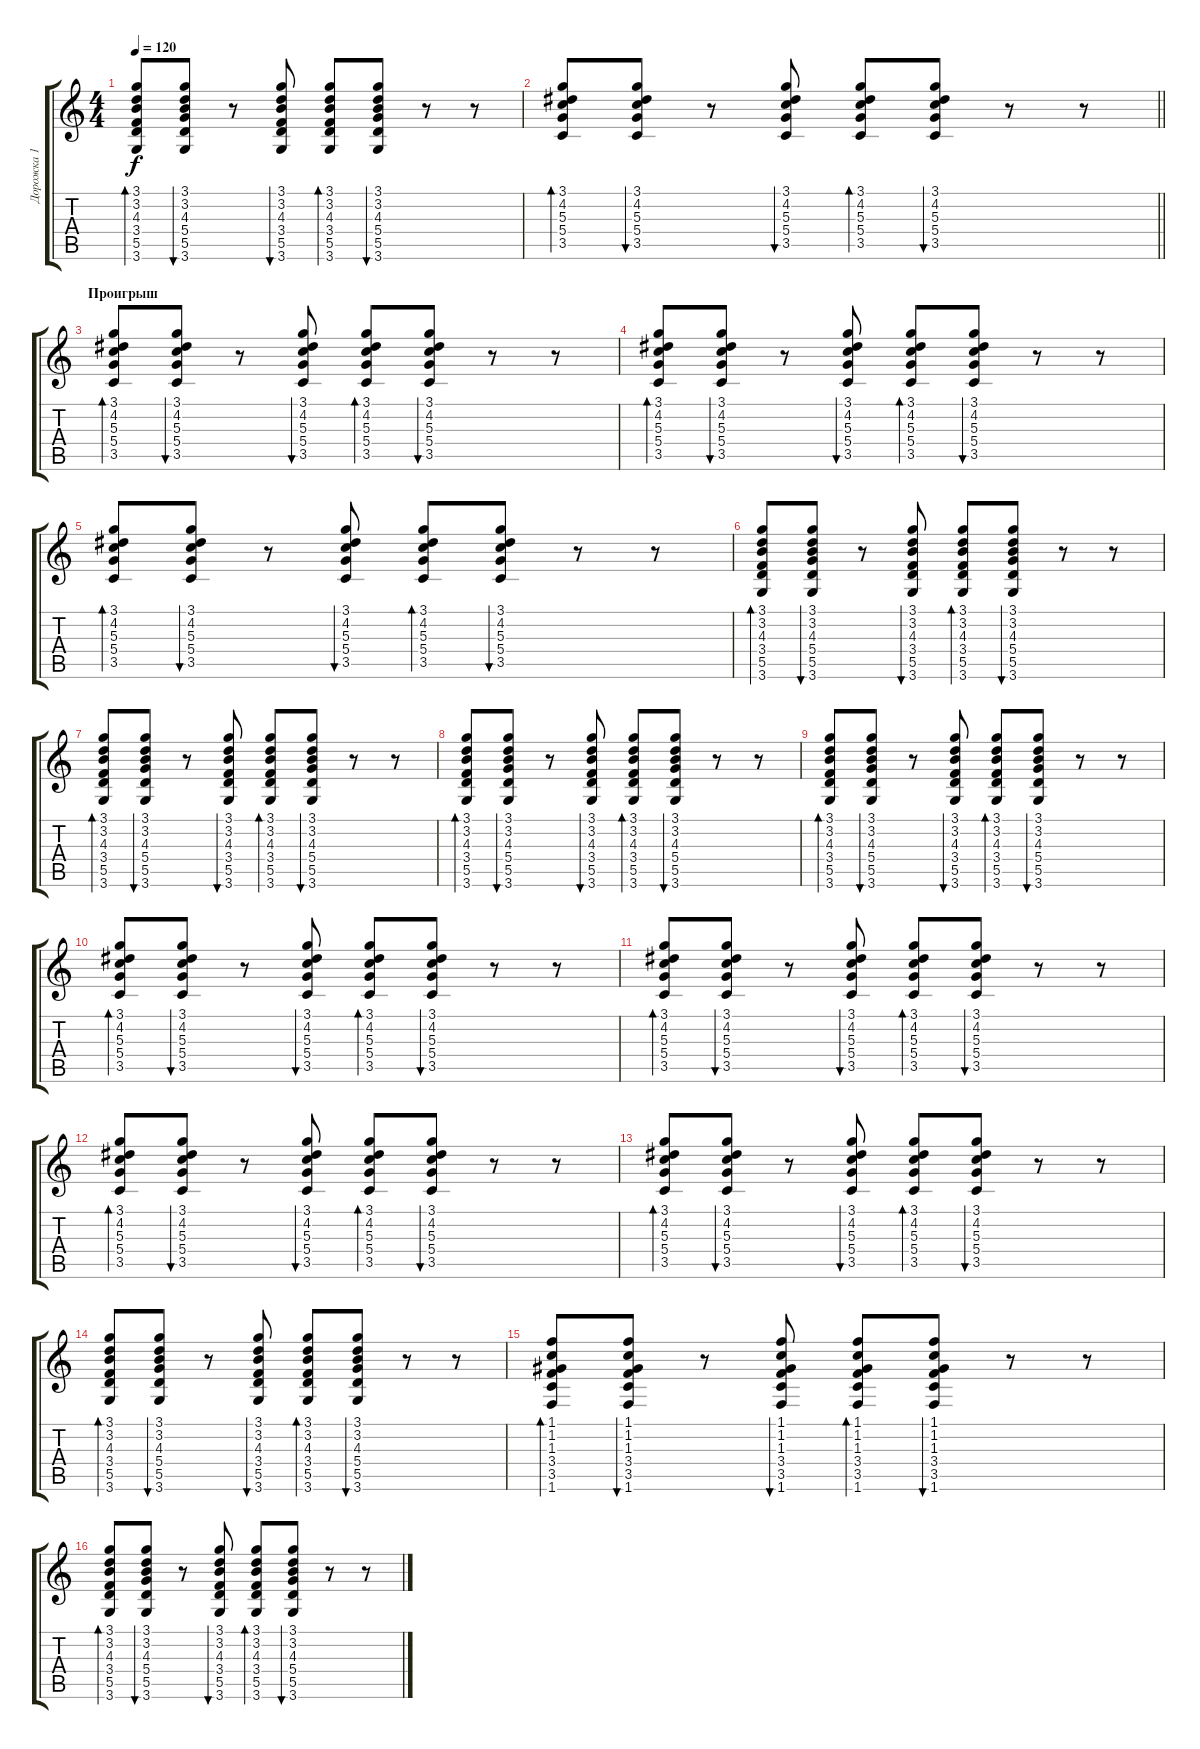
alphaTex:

\track ("Дорожка 1" "Дорожка 1") {instrument acousticguitarsteel}
\staff {score tabs}
\tuning (E4 B3 G3 D3 A2 E2) {hide}
\ts (4 4)
\tempo 120
\clef g2
\ks c
(3.1 3.2 4.3 3.4 5.5 3.6).8{bd 60 dy f} (3.1 3.2 4.3 5.4 5.5 3.6).8{bu 60} r.8 (3.1 3.2 4.3 3.4 5.5 3.6).8{bu 60} (3.1 3.2 4.3 3.4 5.5 3.6).8{bd 60} (3.1 3.2 4.3 5.4 5.5 3.6).8{bu 60} r.8 r.8 |
\barLineRight lightlight
(3.1 4.2 5.3 5.4 3.5).8{bd 60} (3.1 4.2 5.3 5.4 3.5).8{bu 60} r.8 (3.1 4.2 5.3 5.4 3.5).8{bu 60} (3.1 4.2 5.3 5.4 3.5).8{bd 60} (3.1 4.2 5.3 5.4 3.5).8{bu 60} r.8 r.8 |
\section ("" "Проигрыш")
(3.1 4.2 5.3 5.4 3.5).8{bd 60} (3.1 4.2 5.3 5.4 3.5).8{bu 60} r.8 (3.1 4.2 5.3 5.4 3.5).8{bu 60} (3.1 4.2 5.3 5.4 3.5).8{bd 60} (3.1 4.2 5.3 5.4 3.5).8{bu 60} r.8 r.8 |
(3.1 4.2 5.3 5.4 3.5).8{bd 60} (3.1 4.2 5.3 5.4 3.5).8{bu 60} r.8 (3.1 4.2 5.3 5.4 3.5).8{bu 60} (3.1 4.2 5.3 5.4 3.5).8{bd 60} (3.1 4.2 5.3 5.4 3.5).8{bu 60} r.8 r.8 |
(3.1 4.2 5.3 5.4 3.5).8{bd 60} (3.1 4.2 5.3 5.4 3.5).8{bu 60} r.8 (3.1 4.2 5.3 5.4 3.5).8{bu 60} (3.1 4.2 5.3 5.4 3.5).8{bd 60} (3.1 4.2 5.3 5.4 3.5).8{bu 60} r.8 r.8 |
(3.1 3.2 4.3 3.4 5.5 3.6).8{bd 60} (3.1 3.2 4.3 5.4 5.5 3.6).8{bu 60} r.8 (3.1 3.2 4.3 3.4 5.5 3.6).8{bu 60} (3.1 3.2 4.3 3.4 5.5 3.6).8{bd 60} (3.1 3.2 4.3 5.4 5.5 3.6).8{bu 60} r.8 r.8 |
(3.1 3.2 4.3 3.4 5.5 3.6).8{bd 60} (3.1 3.2 4.3 5.4 5.5 3.6).8{bu 60} r.8 (3.1 3.2 4.3 3.4 5.5 3.6).8{bu 60} (3.1 3.2 4.3 3.4 5.5 3.6).8{bd 60} (3.1 3.2 4.3 5.4 5.5 3.6).8{bu 60} r.8 r.8 |
(3.1 3.2 4.3 3.4 5.5 3.6).8{bd 60} (3.1 3.2 4.3 5.4 5.5 3.6).8{bu 60} r.8 (3.1 3.2 4.3 3.4 5.5 3.6).8{bu 60} (3.1 3.2 4.3 3.4 5.5 3.6).8{bd 60} (3.1 3.2 4.3 5.4 5.5 3.6).8{bu 60} r.8 r.8 |
(3.1 3.2 4.3 3.4 5.5 3.6).8{bd 60} (3.1 3.2 4.3 5.4 5.5 3.6).8{bu 60} r.8 (3.1 3.2 4.3 3.4 5.5 3.6).8{bu 60} (3.1 3.2 4.3 3.4 5.5 3.6).8{bd 60} (3.1 3.2 4.3 5.4 5.5 3.6).8{bu 60} r.8 r.8 |
(3.1 4.2 5.3 5.4 3.5).8{bd 60} (3.1 4.2 5.3 5.4 3.5).8{bu 60} r.8 (3.1 4.2 5.3 5.4 3.5).8{bu 60} (3.1 4.2 5.3 5.4 3.5).8{bd 60} (3.1 4.2 5.3 5.4 3.5).8{bu 60} r.8 r.8 |
(3.1 4.2 5.3 5.4 3.5).8{bd 60} (3.1 4.2 5.3 5.4 3.5).8{bu 60} r.8 (3.1 4.2 5.3 5.4 3.5).8{bu 60} (3.1 4.2 5.3 5.4 3.5).8{bd 60} (3.1 4.2 5.3 5.4 3.5).8{bu 60} r.8 r.8 |
(3.1 4.2 5.3 5.4 3.5).8{bd 60} (3.1 4.2 5.3 5.4 3.5).8{bu 60} r.8 (3.1 4.2 5.3 5.4 3.5).8{bu 60} (3.1 4.2 5.3 5.4 3.5).8{bd 60} (3.1 4.2 5.3 5.4 3.5).8{bu 60} r.8 r.8 |
(3.1 4.2 5.3 5.4 3.5).8{bd 60} (3.1 4.2 5.3 5.4 3.5).8{bu 60} r.8 (3.1 4.2 5.3 5.4 3.5).8{bu 60} (3.1 4.2 5.3 5.4 3.5).8{bd 60} (3.1 4.2 5.3 5.4 3.5).8{bu 60} r.8 r.8 |
(3.1 3.2 4.3 3.4 5.5 3.6).8{bd 60} (3.1 3.2 4.3 5.4 5.5 3.6).8{bu 60} r.8 (3.1 3.2 4.3 3.4 5.5 3.6).8{bu 60} (3.1 3.2 4.3 3.4 5.5 3.6).8{bd 60} (3.1 3.2 4.3 5.4 5.5 3.6).8{bu 60} r.8 r.8 |
(1.1 1.2 1.3 3.4 3.5 1.6).8{bd 60} (1.1 1.2 1.3 3.4 3.5 1.6).8{bu 60} r.8 (1.1 1.2 1.3 3.4 3.5 1.6).8{bu 60} (1.1 1.2 1.3 3.4 3.5 1.6).8{bd 60} (1.1 1.2 1.3 3.4 3.5 1.6).8{bu 60} r.8 r.8 |
(3.1 3.2 4.3 3.4 5.5 3.6).8{bd 60} (3.1 3.2 4.3 5.4 5.5 3.6).8{bu 60} r.8 (3.1 3.2 4.3 3.4 5.5 3.6).8{bu 60} (3.1 3.2 4.3 3.4 5.5 3.6).8{bd 60} (3.1 3.2 4.3 5.4 5.5 3.6).8{bu 60} r.8 r.8
